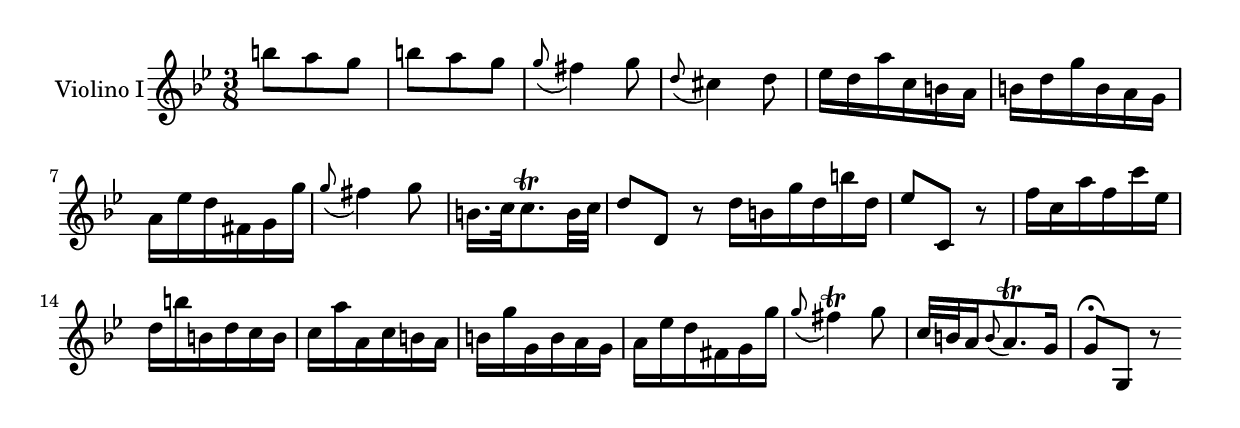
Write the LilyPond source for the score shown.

\new Staff  {
	\time 3/8
	\override Score.MetronomeMark #'stencil = ##f
	\tempo 4 = 50 
	\set Staff.instrumentName="Violino I"
	\set Staff.midiInstrument="violin"
	\key g \minor
	\clef treble
	\relative c''' {
		b8 a g |
		b a g |
		\appoggiatura g fis4 g8 |
		\appoggiatura d cis4 d8 |
		es16 d a' c, b a |
		b d g b, a g |
		a es' d fis, g g' |
		\appoggiatura g8 fis4 g8 |
		b,16. c32 c8.\trill b32 c |
		d8 d, r \bar ":|:"
		d'16 b g' d b' d, |
		es8 c, r |
		f'16 c a' f c' es, |
		d b' b, d c b |
		c a' a, c b a |
		b g' g, b a g |
		a es' d fis, g g' |
		\appoggiatura g8 fis4\trill g8 |
		c,32 b a16 \appoggiatura b8 a8.\trill g16 |
		g8\fermata g, r |

	\bar ":|"
	}
}
